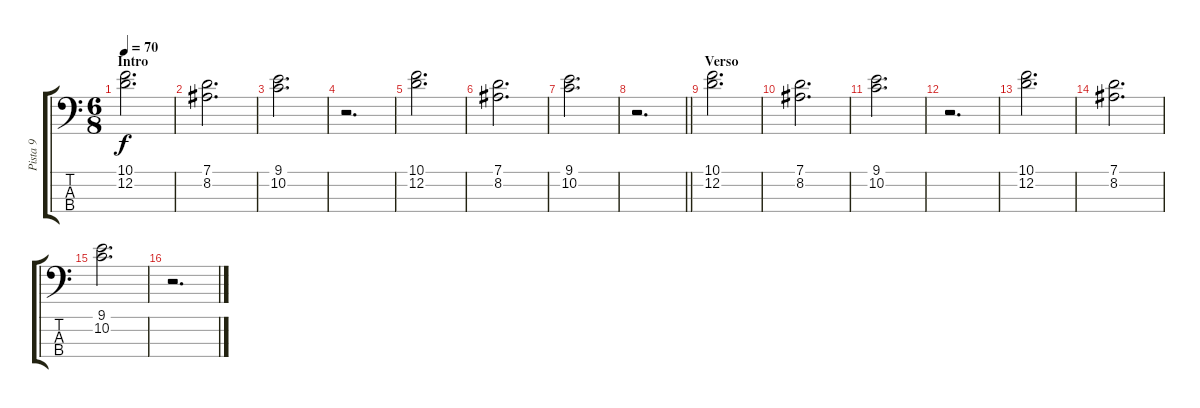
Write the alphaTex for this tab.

\track ("Pista 9" "Pista 9") {instrument electricbasspick}
\staff {score tabs}
\tuning (G2 D2 A1 E1) {hide}
\ts (6 8)
\section ("" "Intro")
\tempo 70
\clef f4
\ks c
(10.1 12.2).2{d dy f instrument electricbasspick} |
(7.1 8.2).2{d} |
(9.1 10.2).2{d} |
r.2{d} |
(10.1 12.2).2{d} |
(7.1 8.2).2{d} |
(9.1 10.2).2{d} |
\barLineRight lightlight
r.2{d} |
\section ("" "Verso")
(10.1 12.2).2{d} |
(7.1 8.2).2{d} |
(9.1 10.2).2{d} |
r.2{d} |
(10.1 12.2).2{d} |
(7.1 8.2).2{d} |
(9.1 10.2).2{d} |
r.2{d}
